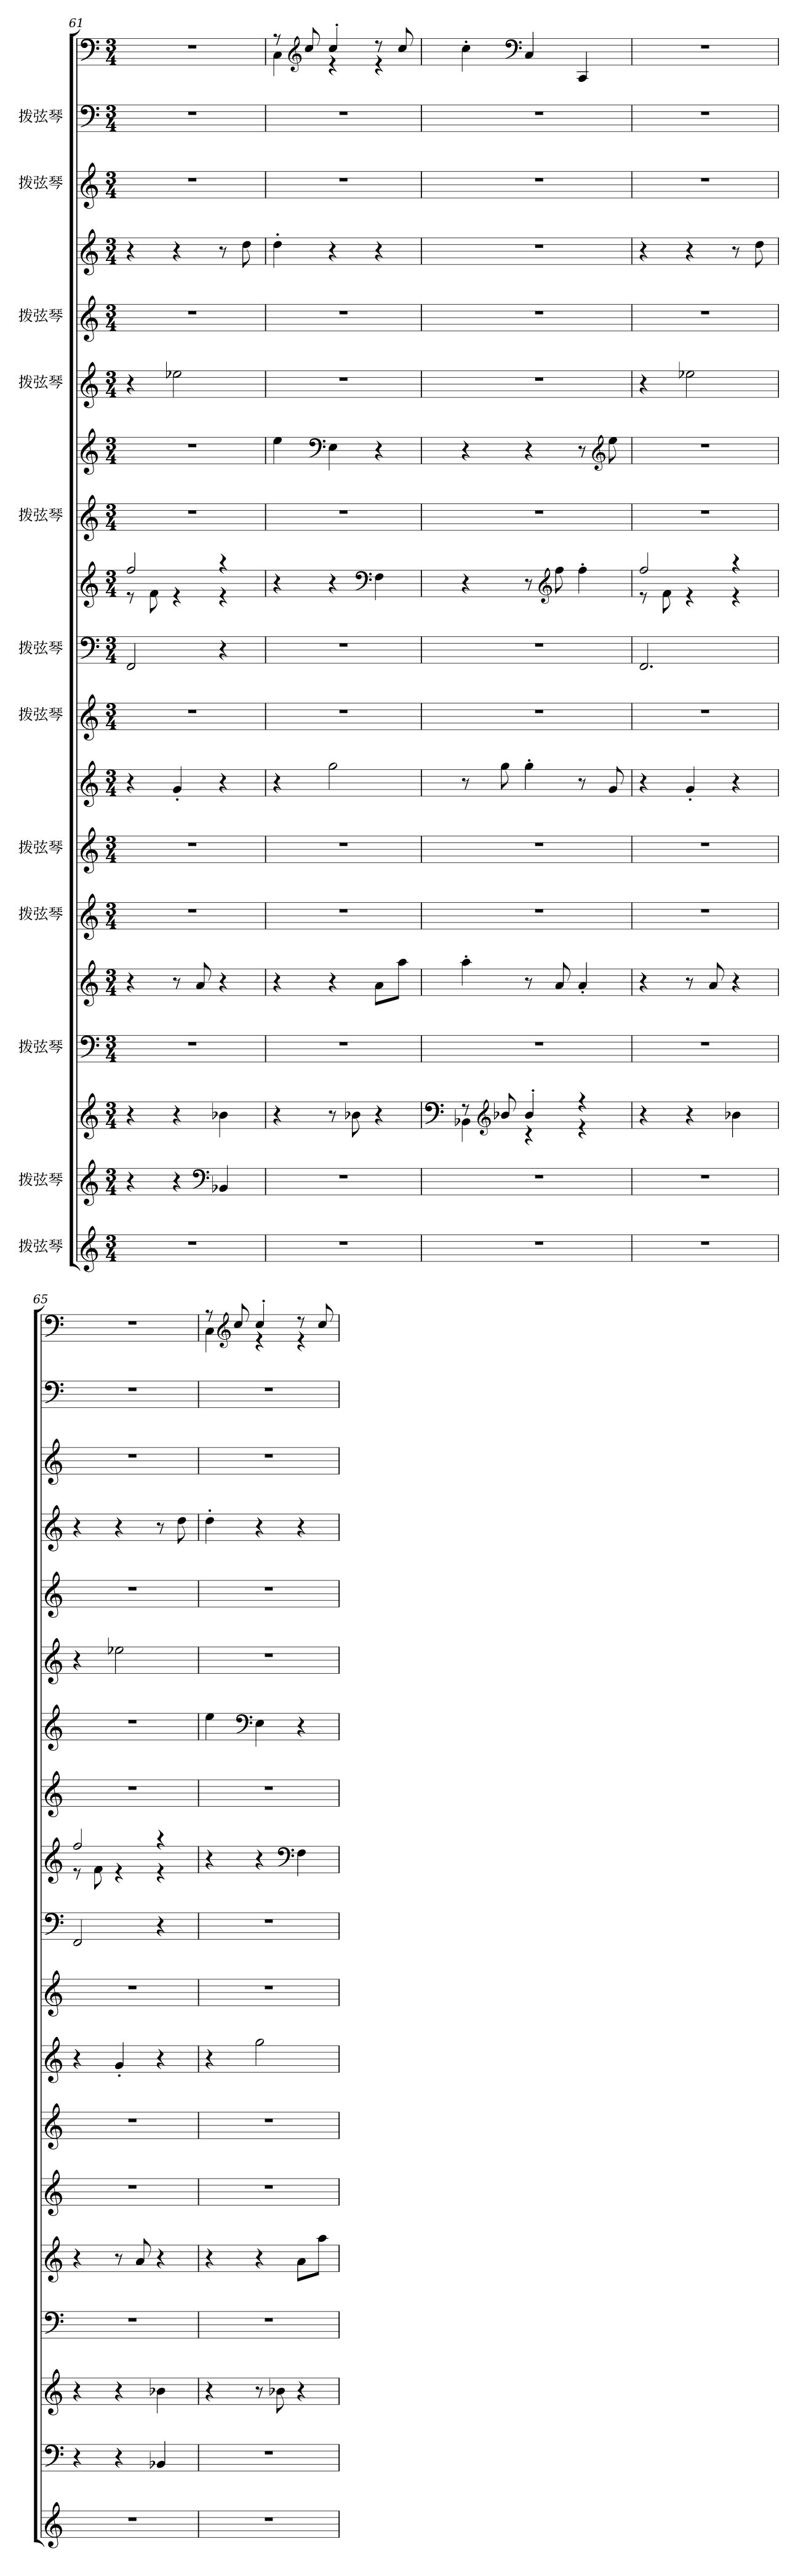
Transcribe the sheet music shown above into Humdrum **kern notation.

**kern	**kern	**kern	**kern	**kern	**kern	**kern	**kern	**kern	**kern	**kern	**kern	**kern	**kern	**kern	**kern	**kern	**kern	**kern
*part12	*part11	*part11	*part10	*part10	*part9	*part8	*part8	*part7	*part6	*part6	*part5	*part5	*part4	*part3	*part3	*part2	*part1	*part1
*staff19	*staff18	*staff17	*staff16	*staff15	*staff14	*staff13	*staff12	*staff11	*staff10	*staff9	*staff8	*staff7	*staff6	*staff5	*staff4	*staff3	*staff2	*staff1
*I"拨弦琴	*I"拨弦琴	*	*I"拨弦琴	*	*I"拨弦琴	*I"拨弦琴	*	*I"拨弦琴	*I"拨弦琴	*	*I"拨弦琴	*	*I"拨弦琴	*I"拨弦琴	*	*I"拨弦琴	*I"拨弦琴	*
*clefG2	*clefG2	*clefG2	*clefF4	*clefG2	*clefG2	*clefG2	*clefG2	*clefG2	*clefF4	*clefG2	*clefG2	*clefG2	*clefG2	*clefG2	*clefG2	*clefG2	*clefF4	*clefF4
*k[]	*k[]	*k[]	*k[]	*k[]	*k[]	*k[]	*k[]	*k[]	*k[]	*k[]	*k[]	*k[]	*k[]	*k[]	*k[]	*k[]	*k[]	*k[]
*M3/4	*M3/4	*M3/4	*M3/4	*M3/4	*M3/4	*M3/4	*M3/4	*M3/4	*M3/4	*M3/4	*M3/4	*M3/4	*M3/4	*M3/4	*M3/4	*M3/4	*M3/4	*M3/4
=61	=61	=61	=61	=61	=61	=61	=61	=61	=61	=61	=61	=61	=61	=61	=61	=61	=61	=61
*	*	*	*	*	*	*	*	*	*	*^	*	*	*	*	*	*	*	*
2.r	4r	4r	2.r	4r	2.r	2.r	4r	2.r	2FF/	2ff/	8r	2.r	2.r	4r	2.r	4r	2.r	2.r	2.r
.	.	.	.	.	.	.	.	.	.	.	8f\	.	.	.	.	.	.	.	.
.	4r	4r	.	8r	.	.	4g'/	.	.	.	4r	.	.	2ee-X\	.	4r	.	.	.
.	.	.	.	8a/	.	.	.	.	.	.	.	.	.	.	.	.	.	.	.
*	*clefF4	*	*	*	*	*	*	*	*	*	*	*	*	*	*	*	*	*	*
.	4BB-X/	4b-X\	.	4r	.	.	4r	.	4r	4r	4r	.	.	.	.	8r	.	.	.
.	.	.	.	.	.	.	.	.	.	.	.	.	.	.	.	8dd\	.	.	.
*	*	*	*	*	*	*	*	*	*	*v	*v	*	*	*	*	*	*	*	*
!!LO:PB:g=z
=62	=62	=62	=62	=62	=62	=62	=62	=62	=62	=62	=62	=62	=62	=62	=62	=62	=62	=62
*	*	*	*	*	*	*	*	*	*	*	*	*	*	*	*	*	*	*^
2.r	2.r	4r	2.r	4r	2.r	2.r	4r	2.r	2.r	4r	2.r	4ee\	2.r	2.r	4dd'\	2.r	2.r	8r	4C\
*	*	*	*	*	*	*	*	*	*	*	*	*	*	*	*	*	*	*clefG2	*
.	.	.	.	.	.	.	.	.	.	.	.	.	.	.	.	.	.	8cc/	.
*	*	*	*	*	*	*	*	*	*	*	*	*clefF4	*	*	*	*	*	*	*
.	.	8r	.	4r	.	.	2gg\	.	.	4r	.	4E\	.	.	4r	.	.	4cc'/	4r
.	.	8b-X\	.	.	.	.	.	.	.	.	.	.	.	.	.	.	.	.	.
*	*	*	*	*	*	*	*	*	*	*clefF4	*	*	*	*	*	*	*	*	*
.	.	4r	.	8a\L	.	.	.	.	.	4F\	.	4r	.	.	4r	.	.	8r	4r
.	.	.	.	8aa\J	.	.	.	.	.	.	.	.	.	.	.	.	.	8cc/	.
*	*	*	*	*	*	*	*	*	*	*	*	*	*	*	*	*	*	*v	*v
=63	=63	=63	=63	=63	=63	=63	=63	=63	=63	=63	=63	=63	=63	=63	=63	=63	=63	=63
*	*	*clefF4	*	*	*	*	*	*	*	*	*	*	*	*	*	*	*	*
*	*	*^	*	*	*	*	*	*	*	*	*	*	*	*	*	*	*	*
2.r	2.r	8r	4BB-X\	2.r	4aa'\	2.r	2.r	8r	2.r	2.r	4r	2.r	4r	2.r	2.r	2.r	2.r	2.r	4cc'\
*	*	*clefG2	*	*	*	*	*	*	*	*	*	*	*	*	*	*	*	*	*
.	.	8b-X/	.	.	.	.	.	8gg\	.	.	.	.	.	.	.	.	.	.	.
*	*	*	*	*	*	*	*	*	*	*	*	*	*	*	*	*	*	*	*clefF4
.	.	4b-'/	4r	.	8r	.	.	4gg'\	.	.	8r	.	4r	.	.	.	.	.	4C/
*	*	*	*	*	*	*	*	*	*	*	*clefG2	*	*	*	*	*	*	*	*
.	.	.	.	.	8a/	.	.	.	.	.	8ff\	.	.	.	.	.	.	.	.
.	.	4r	4r	.	4a'/	.	.	8r	.	.	4ff'\	.	8r	.	.	.	.	.	4CC/
*	*	*	*	*	*	*	*	*	*	*	*	*	*clefG2	*	*	*	*	*	*
.	.	.	.	.	.	.	.	8g/	.	.	.	.	8ee\	.	.	.	.	.	.
*	*	*v	*v	*	*	*	*	*	*	*	*	*	*	*	*	*	*	*	*
=64	=64	=64	=64	=64	=64	=64	=64	=64	=64	=64	=64	=64	=64	=64	=64	=64	=64	=64
*	*	*	*	*	*	*	*	*	*	*^	*	*	*	*	*	*	*	*
2.r	2.r	4r	2.r	4r	2.r	2.r	4r	2.r	2.FF/	2ff/	8r	2.r	2.r	4r	2.r	4r	2.r	2.r	2.r
.	.	.	.	.	.	.	.	.	.	.	8f\	.	.	.	.	.	.	.	.
.	.	4r	.	8r	.	.	4g'/	.	.	.	4r	.	.	2ee-X\	.	4r	.	.	.
.	.	.	.	8a/	.	.	.	.	.	.	.	.	.	.	.	.	.	.	.
.	.	4b-X\	.	4r	.	.	4r	.	.	4r	4r	.	.	.	.	8r	.	.	.
.	.	.	.	.	.	.	.	.	.	.	.	.	.	.	.	8dd\	.	.	.
=65	=65	=65	=65	=65	=65	=65	=65	=65	=65	=65	=65	=65	=65	=65	=65	=65	=65	=65	=65
2.r	4r	4r	2.r	4r	2.r	2.r	4r	2.r	2FF/	2ff/	8r	2.r	2.r	4r	2.r	4r	2.r	2.r	2.r
.	.	.	.	.	.	.	.	.	.	.	8f\	.	.	.	.	.	.	.	.
.	4r	4r	.	8r	.	.	4g'/	.	.	.	4r	.	.	2ee-X\	.	4r	.	.	.
.	.	.	.	8a/	.	.	.	.	.	.	.	.	.	.	.	.	.	.	.
.	4BB-X/	4b-X\	.	4r	.	.	4r	.	4r	4r	4r	.	.	.	.	8r	.	.	.
.	.	.	.	.	.	.	.	.	.	.	.	.	.	.	.	8dd\	.	.	.
*	*	*	*	*	*	*	*	*	*	*v	*v	*	*	*	*	*	*	*	*
!!LO:PB:g=z
=66	=66	=66	=66	=66	=66	=66	=66	=66	=66	=66	=66	=66	=66	=66	=66	=66	=66	=66
*	*	*	*	*	*	*	*	*	*	*	*	*	*	*	*	*	*	*^
2.r	2.r	4r	2.r	4r	2.r	2.r	4r	2.r	2.r	4r	2.r	4ee\	2.r	2.r	4dd'\	2.r	2.r	8r	4C\
*	*	*	*	*	*	*	*	*	*	*	*	*	*	*	*	*	*	*clefG2	*
.	.	.	.	.	.	.	.	.	.	.	.	.	.	.	.	.	.	8cc/	.
*	*	*	*	*	*	*	*	*	*	*	*	*clefF4	*	*	*	*	*	*	*
.	.	8r	.	4r	.	.	2gg\	.	.	4r	.	4E\	.	.	4r	.	.	4cc'/	4r
.	.	8b-X\	.	.	.	.	.	.	.	.	.	.	.	.	.	.	.	.	.
*	*	*	*	*	*	*	*	*	*	*clefF4	*	*	*	*	*	*	*	*	*
.	.	4r	.	8a\L	.	.	.	.	.	4F\	.	4r	.	.	4r	.	.	8r	4r
.	.	.	.	8aa\J	.	.	.	.	.	.	.	.	.	.	.	.	.	8cc/	.
*	*	*	*	*	*	*	*	*	*	*	*	*	*	*	*	*	*	*v	*v
=	=	=	=	=	=	=	=	=	=	=	=	=	=	=	=	=	=	=
*-	*-	*-	*-	*-	*-	*-	*-	*-	*-	*-	*-	*-	*-	*-	*-	*-	*-	*-
